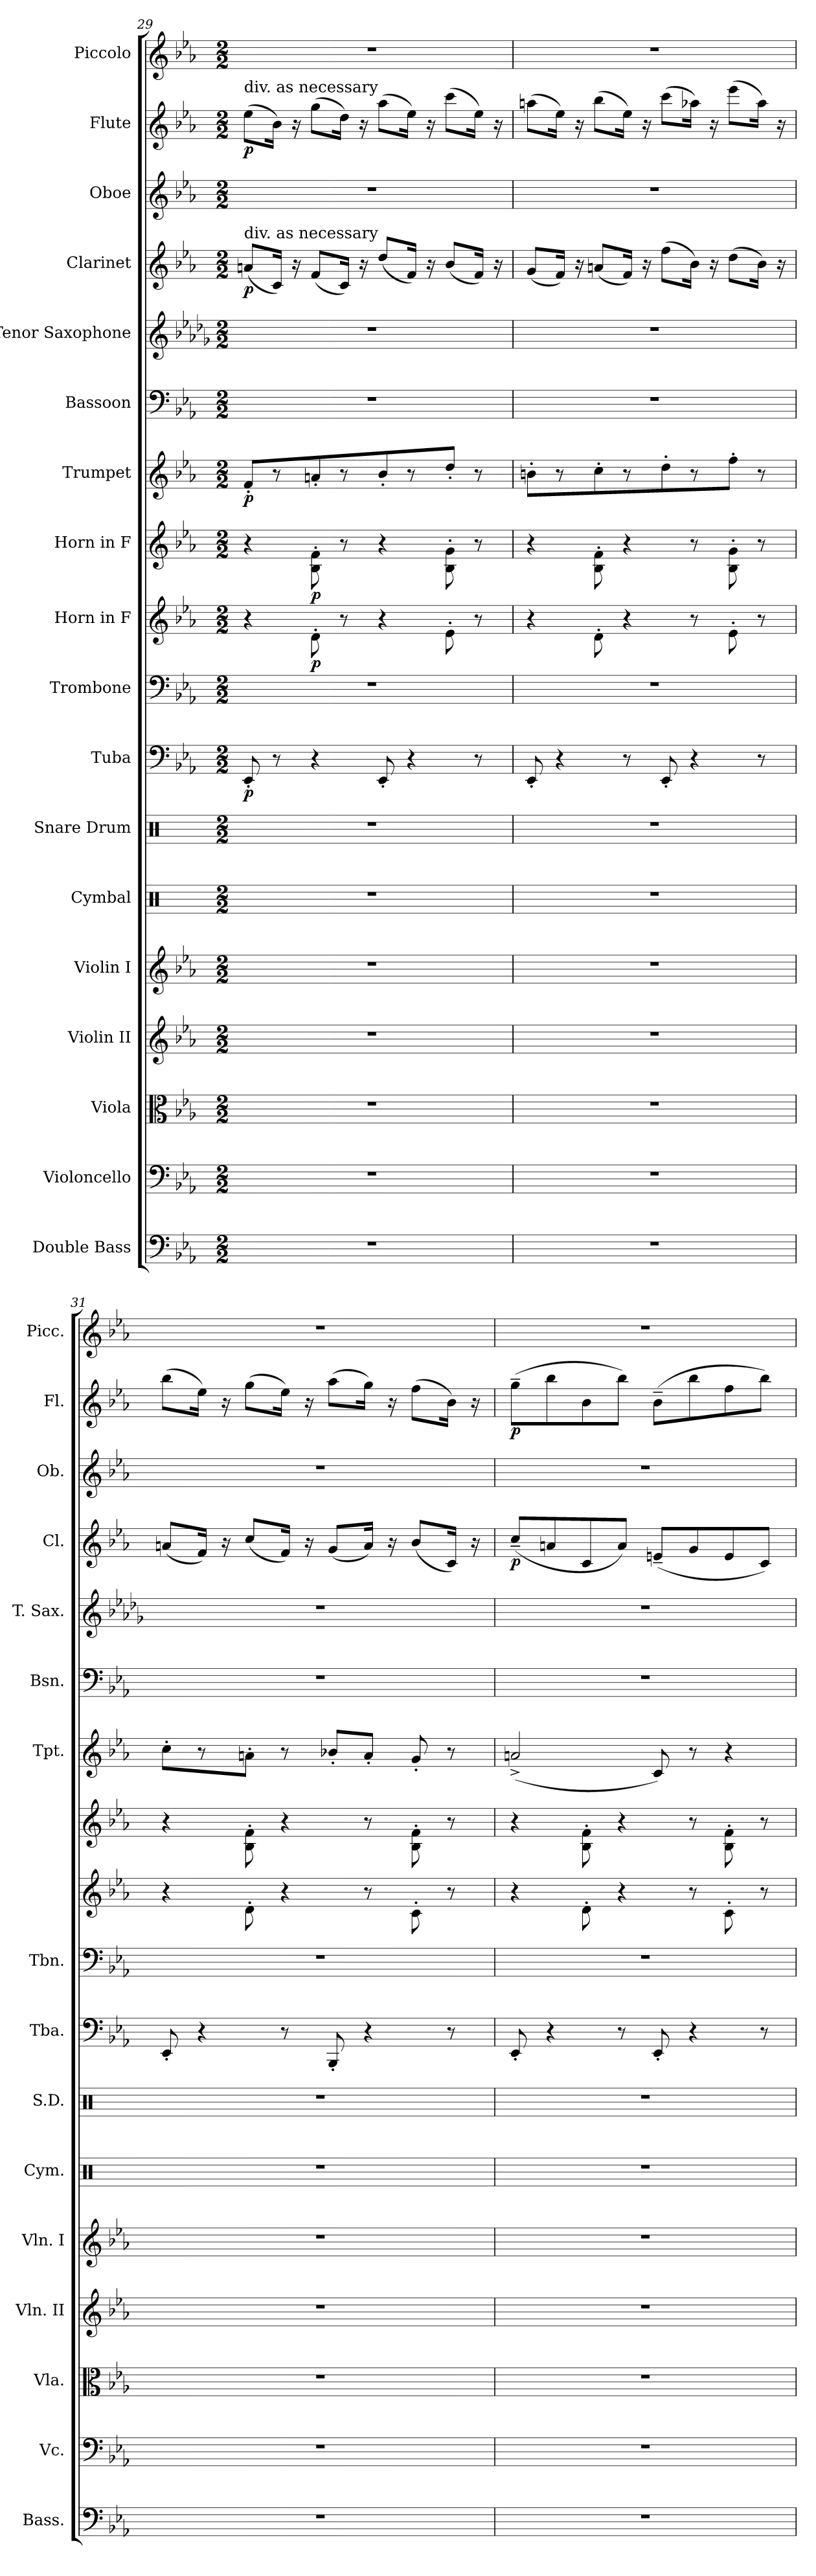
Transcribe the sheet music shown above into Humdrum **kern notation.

**kern	**kern	**kern	**kern	**kern	**kern	**kern	**kern	**dynam	**kern	**kern	**dynam	**kern	**dynam	**kern	**dynam	**kern	**kern	**kern	**dynam	**kern	**kern	**dynam	**kern
*part18	*part17	*part16	*part15	*part14	*part13	*part12	*part11	*part11	*part10	*part9	*part9	*part8	*part8	*part7	*part7	*part6	*part5	*part4	*part4	*part3	*part2	*part2	*part1
*staff18	*staff17	*staff16	*staff15	*staff14	*staff13	*staff12	*staff11	*staff11	*staff10	*staff9	*staff9	*staff8	*staff8	*staff7	*staff7	*staff6	*staff5	*staff4	*staff4	*staff3	*staff2	*staff2	*staff1
*I"Double Bass	*I"Violoncello	*I"Viola	*I"Violin II	*I"Violin I	*I"Cymbal	*I"Snare Drum	*I"Tuba	*	*I"Trombone	*I"Horn in F	*	*I"Horn in F	*	*I"Trumpet	*	*I"Bassoon	*I"Tenor Saxophone	*I"Clarinet	*	*I"Oboe	*I"Flute	*	*I"Piccolo
*I'Bass.	*I'Vc.	*I'Vla.	*I'Vln. II	*I'Vln. I	*I'Cym.	*I'S.D.	*I'Tba.	*	*I'Tbn.	*	*	*	*	*I'Tpt.	*	*I'Bsn.	*I'T. Sax.	*I'Cl.	*	*I'Ob.	*I'Fl.	*	*I'Picc.
!!LO:LB:g=z
*clefF4	*clefF4	*clefC3	*clefG2	*clefG2	*clefX	*clefX	*clefF4	*	*clefF4	*clefG2	*	*clefG2	*	*clefG2	*	*clefF4	*clefG2	*clefG2	*	*clefG2	*clefG2	*	*clefG2
*ITrd7c12	*	*	*	*	*	*	*	*	*	*ITrd4c7	*	*ITrd4c7	*	*ITrd1c2	*	*	*ITrd8c14	*ITrd1c2	*	*	*	*	*ITrd-7c-12
*k[b-e-a-]	*k[b-e-a-]	*k[b-e-a-]	*k[b-e-a-]	*k[b-e-a-]	*k[]	*k[]	*k[b-e-a-]	*	*k[b-e-a-]	*k[b-e-a-d-]	*	*k[b-e-a-d-]	*	*k[b-e-a-d-g-]	*	*k[b-e-a-]	*k[b-e-a-d-g-]	*k[b-e-a-d-g-]	*	*k[b-e-a-]	*k[b-e-a-]	*	*k[b-e-a-]
*M2/2	*M2/2	*M2/2	*M2/2	*M2/2	*M2/2	*M2/2	*M2/2	*	*M2/2	*M2/2	*	*M2/2	*	*M2/2	*	*M2/2	*M2/2	*M2/2	*	*M2/2	*M2/2	*	*M2/2
=29	=29	=29	=29	=29	=29	=29	=29	=29	=29	=29	=29	=29	=29	=29	=29	=29	=29	=29	=29	=29	=29	=29	=29
!	!	!	!	!	!	!	!	!	!	!	!	!	!	!	!	!	!	!	!	!	!LO:TX:a:t=div. as necessary	!	!
!	!	!	!	!	!	!	!	!	!	!	!	!	!	!	!	!	!	!LO:TX:a:t=div. as necessary	!	!	!	!	!
!	!	!	!	!	!	!	!	!LO:DY:b	!	!	!	!	!	!	!LO:DY:b	!	!	!	!LO:DY:b	!	!	!LO:DY:b	!
1r	1r	1r	1r	1r	1r	1r	8EE-'/	p	1r	4r	.	4r	.	8e-'/L	p	1r	1r	(<8gn/L	p	1r	(>8ee-\L	p	1r
.	.	.	.	.	.	.	8r	.	.	.	.	.	.	8r	.	.	.	16B-/Jk)	.	.	16b-\Jk)	.	.
.	.	.	.	.	.	.	.	.	.	.	.	.	.	.	.	.	.	16r	.	.	16r	.	.
!	!	!	!	!	!	!	!	!	!	!	!LO:DY:b	!	!LO:DY:b	!	!	!	!	!	!	!	!	!	!
.	.	.	.	.	.	.	4r	.	.	8G'\	p	8E-\' 8B-\'	p	8gn'/	.	.	.	(<8e-/L	.	.	(>8gg\L	.	.
.	.	.	.	.	.	.	.	.	.	8r	.	8r	.	8r	.	.	.	16B-/Jk)	.	.	16dd\Jk)	.	.
.	.	.	.	.	.	.	.	.	.	.	.	.	.	.	.	.	.	16r	.	.	16r	.	.
.	.	.	.	.	.	.	8EE-'/	.	.	4r	.	4r	.	8a-'/	.	.	.	(<8cc/L	.	.	(>8aa-\L	.	.
.	.	.	.	.	.	.	4r	.	.	.	.	.	.	8r	.	.	.	16e-/Jk)	.	.	16ee-\Jk)	.	.
.	.	.	.	.	.	.	.	.	.	.	.	.	.	.	.	.	.	16r	.	.	16r	.	.
.	.	.	.	.	.	.	.	.	.	8A-'\	.	8E-\' 8c\'	.	8cc'/J	.	.	.	(<8a-/L	.	.	(>8ccc\L	.	.
.	.	.	.	.	.	.	8r	.	.	8r	.	8r	.	8r	.	.	.	16e-/Jk)	.	.	16ee-\Jk)	.	.
.	.	.	.	.	.	.	.	.	.	.	.	.	.	.	.	.	.	16r	.	.	16r	.	.
=30	=30	=30	=30	=30	=30	=30	=30	=30	=30	=30	=30	=30	=30	=30	=30	=30	=30	=30	=30	=30	=30	=30	=30
1r	1r	1r	1r	1r	1r	1r	8EE-'/	.	1r	4r	.	4r	.	8an'\L	.	1r	1r	(<8f/L	.	1r	(>8aan\L	.	1r
.	.	.	.	.	.	.	4r	.	.	.	.	.	.	8r	.	.	.	16e-/Jk)	.	.	16ee-\Jk)	.	.
.	.	.	.	.	.	.	.	.	.	.	.	.	.	.	.	.	.	16r	.	.	16r	.	.
.	.	.	.	.	.	.	.	.	.	8G'\	.	8E-\' 8B-\'	.	8b-'\	.	.	.	(<8gn/L	.	.	(>8bb-\L	.	.
.	.	.	.	.	.	.	8r	.	.	4r	.	4r	.	8r	.	.	.	16e-/Jk)	.	.	16ee-\Jk)	.	.
.	.	.	.	.	.	.	.	.	.	.	.	.	.	.	.	.	.	16r	.	.	16r	.	.
.	.	.	.	.	.	.	8EE-'/	.	.	.	.	.	.	8cc'\	.	.	.	(>8ee-\L	.	.	(>8ccc\L	.	.
.	.	.	.	.	.	.	4r	.	.	8r	.	8r	.	8r	.	.	.	16a-\Jk)	.	.	16aa-X\Jk)	.	.
.	.	.	.	.	.	.	.	.	.	.	.	.	.	.	.	.	.	16r	.	.	16r	.	.
.	.	.	.	.	.	.	.	.	.	8A-'\	.	8E-\' 8c\'	.	8ee-'\J	.	.	.	(>8cc\L	.	.	(>8eee-\L	.	.
.	.	.	.	.	.	.	8r	.	.	8r	.	8r	.	8r	.	.	.	16a-\Jk)	.	.	16aa-\Jk)	.	.
.	.	.	.	.	.	.	.	.	.	.	.	.	.	.	.	.	.	16r	.	.	16r	.	.
=31	=31	=31	=31	=31	=31	=31	=31	=31	=31	=31	=31	=31	=31	=31	=31	=31	=31	=31	=31	=31	=31	=31	=31
1r	1r	1r	1r	1r	1r	1r	8EE-'/	.	1r	4r	.	4r	.	8b-'\L	.	1r	1r	(<8gn/L	.	1r	(>8bb-\L	.	1r
.	.	.	.	.	.	.	4r	.	.	.	.	.	.	8r	.	.	.	16e-/Jk)	.	.	16ee-\Jk)	.	.
.	.	.	.	.	.	.	.	.	.	.	.	.	.	.	.	.	.	16r	.	.	16r	.	.
.	.	.	.	.	.	.	.	.	.	8G'\	.	8E-\' 8B-\'	.	8gn'\J	.	.	.	(<8b-/L	.	.	(>8gg\L	.	.
.	.	.	.	.	.	.	8r	.	.	4r	.	4r	.	8r	.	.	.	16e-/Jk)	.	.	16ee-\Jk)	.	.
.	.	.	.	.	.	.	.	.	.	.	.	.	.	.	.	.	.	16r	.	.	16r	.	.
.	.	.	.	.	.	.	8BBB-'/	.	.	.	.	.	.	8a-X'/L	.	.	.	(<8f/L	.	.	(>8aa-\L	.	.
.	.	.	.	.	.	.	4r	.	.	8r	.	8r	.	8g'/J	.	.	.	16g/Jk)	.	.	16gg\Jk)	.	.
.	.	.	.	.	.	.	.	.	.	.	.	.	.	.	.	.	.	16r	.	.	16r	.	.
.	.	.	.	.	.	.	.	.	.	8F'\	.	8E-\' 8B-\'	.	8f'/	.	.	.	(<8a-/L	.	.	(>8ff\L	.	.
.	.	.	.	.	.	.	8r	.	.	8r	.	8r	.	8r	.	.	.	16B-/Jk)	.	.	16b-\Jk)	.	.
.	.	.	.	.	.	.	.	.	.	.	.	.	.	.	.	.	.	16r	.	.	16r	.	.
=32	=32	=32	=32	=32	=32	=32	=32	=32	=32	=32	=32	=32	=32	=32	=32	=32	=32	=32	=32	=32	=32	=32	=32
!	!	!	!	!	!	!	!	!	!	!	!	!	!	!	!	!	!	!	!LO:DY:b	!	!	!LO:DY:b	!
1r	1r	1r	1r	1r	1r	1r	8EE-'/	.	1r	4r	.	4r	.	(<2gn^/	.	1r	1r	(<8b-~/L	p	1r	(>8gg~\L	p	1r
.	.	.	.	.	.	.	4r	.	.	.	.	.	.	.	.	.	.	8gn/	.	.	8bb-\	.	.
.	.	.	.	.	.	.	.	.	.	8G'\	.	8E-\' 8B-\'	.	.	.	.	.	8B-/	.	.	8b-\	.	.
.	.	.	.	.	.	.	8r	.	.	4r	.	4r	.	.	.	.	.	8g/J)	.	.	8bb-\J)	.	.
.	.	.	.	.	.	.	8EE-'/	.	.	.	.	.	.	8B-/)	.	.	.	(<8dn~/L	.	.	(>8b-~\L	.	.
.	.	.	.	.	.	.	4r	.	.	8r	.	8r	.	8r	.	.	.	8f/	.	.	8bb-\	.	.
.	.	.	.	.	.	.	.	.	.	8F'\	.	8E-\' 8B-\'	.	4r	.	.	.	8d/	.	.	8ff\	.	.
.	.	.	.	.	.	.	8r	.	.	8r	.	8r	.	.	.	.	.	8B-/J)	.	.	8bb-\J)	.	.
=	=	=	=	=	=	=	=	=	=	=	=	=	=	=	=	=	=	=	=	=	=	=	=
*-	*-	*-	*-	*-	*-	*-	*-	*-	*-	*-	*-	*-	*-	*-	*-	*-	*-	*-	*-	*-	*-	*-	*-
